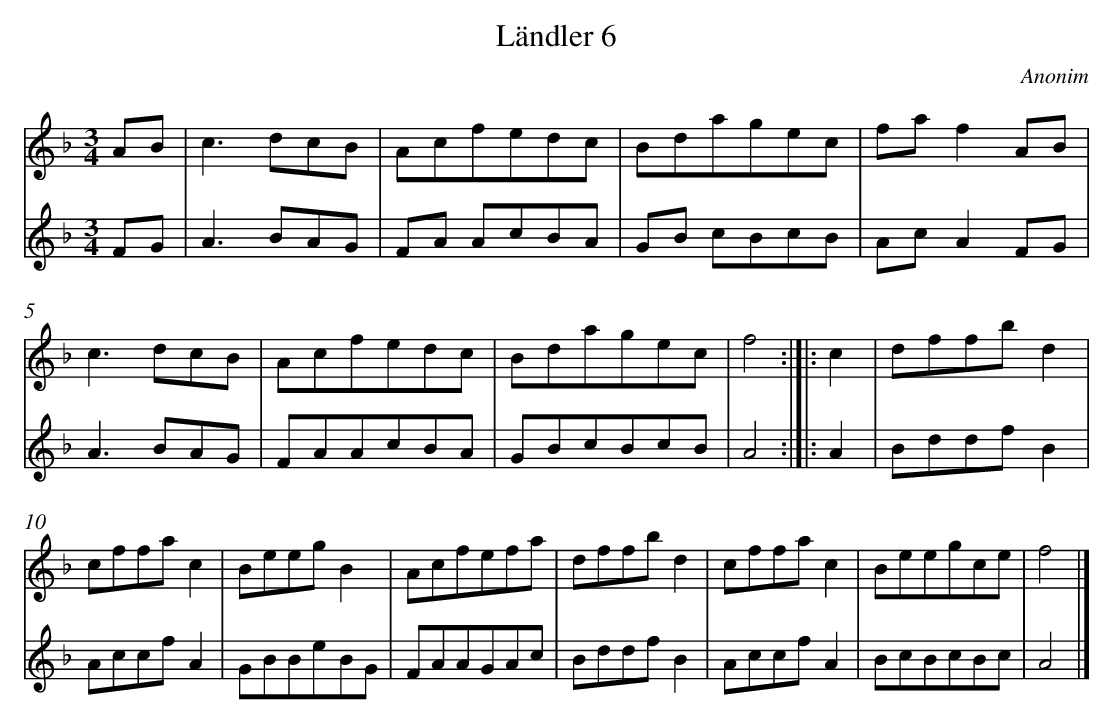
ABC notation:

X:1
T: Ländler 6
C: Anonim
L: 1/8
M: 3/4
V: 1 clef=treble
V: 2 clef=treble
V: 3 clef=bass
V: 4 clef=treble
V: 5 clef=treble
K: F
[V:1] AB [I:setbarnb 1]|
[V:2] FG |
[V:3] x2 |
[V:4] x2 |
[V:5] x2 |
[V:1] c2>d2cB |
[V:2] A2>B2AG |
[V:3] x6 |
[V:4] x6 |
[V:5] x6 |
[V:1] Acfedc |
[V:2] FA AcBA |
[V:3] x6 |
[V:4] x6 |
[V:5] x6 |
[V:1] Bdagec |
[V:2] GB cBcB |
[V:3] x6 |
[V:4] x6 |
[V:5] x6 |
[V:1] faf2AB |
[V:2] AcA2FG |
[V:3] x6 |
[V:4] x6 |
[V:5] x6 |
[V:1] c2>d2cB |
[V:2] A2>B2AG |
[V:3] x6 |
[V:4] x6 |
[V:5] x6 |
[V:1] Acfedc |
[V:2] FAAcBA |
[V:3] x6 |
[V:4] x6 |
[V:5] x6 |
[V:1] Bdagec |
[V:2] GBcBcB |
[V:3] x6 |
[V:4] x6 |
[V:5] x6 |
[V:1] f4 :|]|:
[V:2] A4 :|]|:
[V:3] x4 :|]|:
[V:4] x4 :|]|:
[V:5] x4 :|]|:
[V:1] c2 [I:setbarnb 9]|
[V:2] A2 |
[V:3] x2 |
[V:4] x2 |
[V:5] x2 |
[V:1] dffbd2 |
[V:2] BddfB2 |
[V:3] x6 |
[V:4] x6 |
[V:5] x6 |
[V:1] cffac2 |
[V:2] AccfA2 |
[V:3] x6 |
[V:4] x6 |
[V:5] x6 |
[V:1] BeegB2 |
[V:2] GBBeBG |
[V:3] x6 |
[V:4] x6 |
[V:5] x6 |
[V:1] Acfefa |
[V:2] FAAGAc |
[V:3] x6 |
[V:4] x6 |
[V:5] x6 |
[V:1] dffbd2 |
[V:2] BddfB2 |
[V:3] x6 |
[V:4] x6 |
[V:5] x6 |
[V:1] cffac2 |
[V:2] AccfA2 |
[V:3] x6 |
[V:4] x6 |
[V:5] x6 |
[V:1] Beegce |
[V:2] BcBcBc |
[V:3] x6 |
[V:4] x6 |
[V:5] x6 |
[V:1] f4 |]
[V:2] A4 |]
[V:3] x4 |]
[V:4] x4 |]
[V:5] x4 |]
